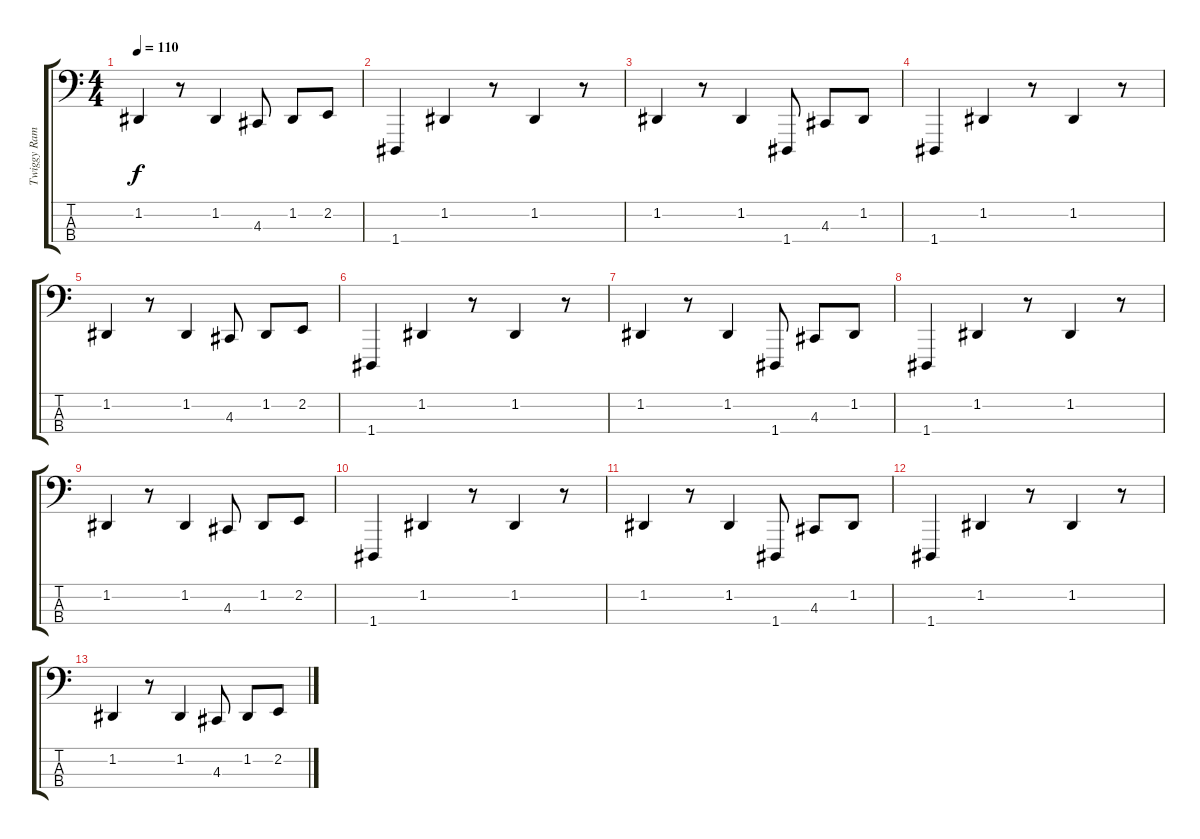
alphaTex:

\track ("Twiggy Ramirez" "Twiggy Ram") {instrument pad3polysynth}
\staff {score tabs}
\tuning (G2 D2 A1 D1) {hide}
\ts (4 4)
\tempo 110
\clef f4
\ks c
1.2.4{dy f} r.8 1.2.4 4.3.8 1.2.8 2.2.8 |
1.4.4 1.2.4 r.8 1.2.4 r.8 |
1.2.4 r.8 1.2.4 1.4.8 4.3.8 1.2.8 |
1.4.4 1.2.4 r.8 1.2.4 r.8 |
1.2.4 r.8 1.2.4 4.3.8 1.2.8 2.2.8 |
1.4.4 1.2.4 r.8 1.2.4 r.8 |
1.2.4 r.8 1.2.4 1.4.8 4.3.8 1.2.8 |
1.4.4 1.2.4 r.8 1.2.4 r.8 |
1.2.4 r.8 1.2.4 4.3.8 1.2.8 2.2.8 |
1.4.4 1.2.4 r.8 1.2.4 r.8 |
1.2.4 r.8 1.2.4 1.4.8 4.3.8 1.2.8 |
1.4.4 1.2.4 r.8 1.2.4 r.8 |
1.2.4 r.8 1.2.4 4.3.8 1.2.8 2.2.8
